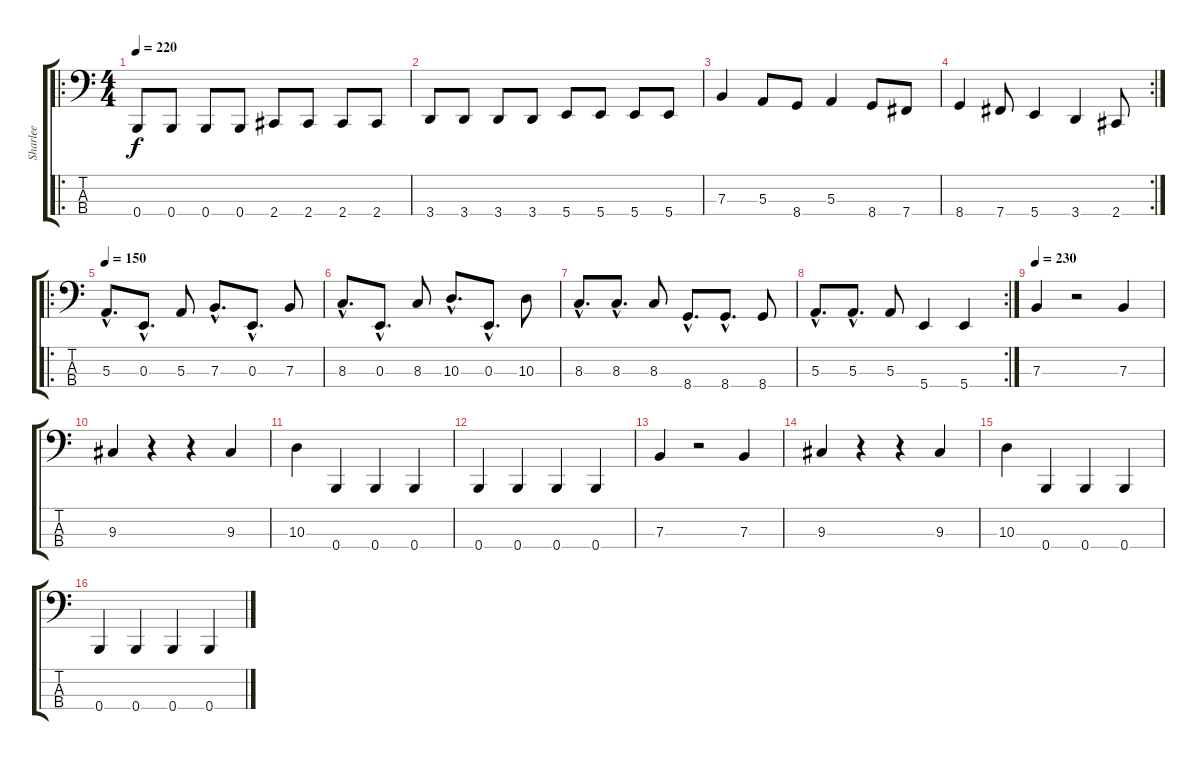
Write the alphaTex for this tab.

\track ("Sharlee" "Sharlee") {instrument electricbasspick}
\staff {score tabs}
\tuning (D2 A1 E1 B0) {hide}
\ro
\ts (4 4)
\tempo 220
\clef f4
\ks c
0.4.8{dy f} 0.4.8 0.4.8 0.4.8 2.4.8 2.4.8 2.4.8 2.4.8 |
3.4.8 3.4.8 3.4.8 3.4.8 5.4.8 5.4.8 5.4.8 5.4.8 |
7.3.4 5.3.8 8.4.8 5.3.4 8.4.8 7.4.8 |
\rc 2
8.4.4 7.4.8 5.4.4 3.4.4 2.4.8 |
\ro
\tempo 150
5.3{hac}.8{d} 0.3{hac}.8{d} 5.3.8 7.3{hac}.8{d} 0.3{hac}.8{d} 7.3.8 |
8.3{hac}.8{d} 0.3{hac}.8{d} 8.3.8 10.3{hac}.8{d} 0.3{hac}.8{d} 10.3.8 |
8.3{hac}.8{d} 8.3{hac}.8{d} 8.3.8 8.4{hac}.8{d} 8.4{hac}.8{d} 8.4.8 |
\rc 2
5.3{hac}.8{d} 5.3{hac}.8{d} 5.3.8 5.4.4 5.4.4 |
\tempo 230
7.3.4 r.2 7.3.4 |
9.3.4 r.4 r.4 9.3.4 |
10.3.4 0.4.4 0.4.4 0.4.4 |
0.4.4 0.4.4 0.4.4 0.4.4 |
7.3.4 r.2 7.3.4 |
9.3.4 r.4 r.4 9.3.4 |
10.3.4 0.4.4 0.4.4 0.4.4 |
0.4.4 0.4.4 0.4.4 0.4.4
